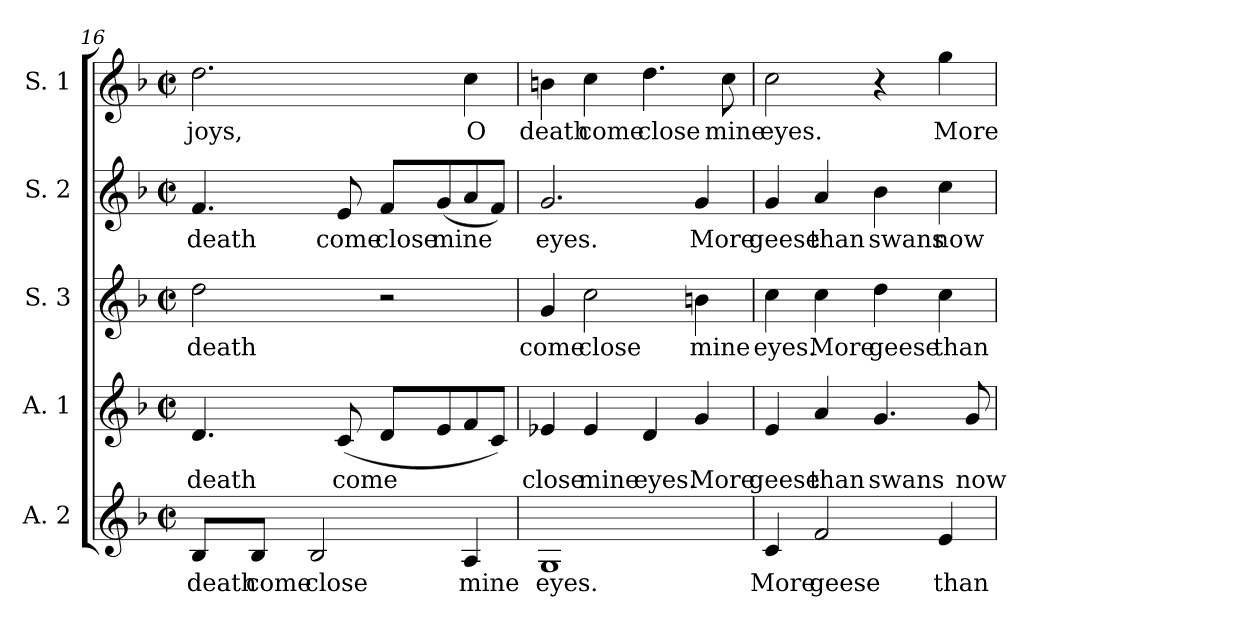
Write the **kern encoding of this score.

**kern	**text	**kern	**text	**kern	**text	**kern	**text	**kern	**text
*part5	*part5	*part4	*part4	*part3	*part3	*part2	*part2	*part1	*part1
*staff5	*staff5	*staff4	*staff4	*staff3	*staff3	*staff2	*staff2	*staff1	*staff1
*I"A. 2	*	*I"A. 1	*	*I"S. 3	*	*I"S. 2	*	*I"S. 1	*
*clefG2	*	*clefG2	*	*clefG2	*	*clefG2	*	*clefG2	*
*k[b-]	*	*k[b-]	*	*k[b-]	*	*k[b-]	*	*k[b-]	*
*F:	*	*F:	*	*F:	*	*F:	*	*F:	*
*M2/2	*	*M2/2	*	*M2/2	*	*M2/2	*	*M2/2	*
*met(c|)	*	*met(c|)	*	*met(c|)	*	*met(c|)	*	*met(c|)	*
=16	=16	=16	=16	=16	=16	=16	=16	=16	=16
!	!LO:LY:b:color=#000000	!	!	!	!	!	!	!	!
!	!	!	!LO:LY:b:color=#000000	!	!	!	!	!	!
!	!	!	!	!	!LO:LY:b:color=#000000	!	!	!	!
!	!	!	!	!	!	!	!LO:LY:b:color=#000000	!	!
!	!	!	!	!	!	!	!	!	!LO:LY:b:color=#000000
8B-i/L	death	4.di/	death	2ddi\	death	4.fi/	death	2.ddi\	joys,
!	!LO:LY:b:color=#000000	!	!	!	!	!	!	!	!
8B-i/J	come	.	.	.	.	.	.	.	.
!	!LO:LY:b:color=#000000	!	!	!	!	!	!	!	!
2B-i/	close	.	.	.	.	.	.	.	.
!	!	!	!LO:LY:b:color=#000000	!	!	!	!	!	!
!	!	!	!	!	!	!	!LO:LY:b:color=#000000	!	!
.	.	(8ci/	come	.	.	8ei/	come	.	.
!	!	!	!	!	!	!	!LO:LY:b:color=#000000	!	!
.	.	8di/L	.	2r	.	8fi/L	close	.	.
!	!	!	!	!	!	!	!LO:LY:b:color=#000000	!	!
.	.	8ei/	.	.	.	(8gi/	mine	.	.
!	!LO:LY:b:color=#000000	!	!	!	!	!	!	!	!
!	!	!	!	!	!	!	!	!	!LO:LY:b:color=#000000
4Ai/	mine	8fi/	.	.	.	8ai/	.	4cci\	O
.	.	8ci/J)	.	.	.	8fi/J)	.	.	.
=17	=17	=17	=17	=17	=17	=17	=17	=17	=17
!	!LO:LY:b:color=#000000	!	!	!	!	!	!	!	!
!	!	!	!LO:LY:b:color=#000000	!	!	!	!	!	!
!	!	!	!	!	!LO:LY:b:color=#000000	!	!	!	!
!	!	!	!	!	!	!	!LO:LY:b:color=#000000	!	!
!	!	!	!	!	!	!	!	!	!LO:LY:b:color=#000000
1Gi	eyes.	4e-Xi/	close	4gi/	come	2.gi/	eyes.	4bni\	death
!	!	!	!LO:LY:b:color=#000000	!	!	!	!	!	!
!	!	!	!	!	!LO:LY:b:color=#000000	!	!	!	!
!	!	!	!	!	!	!	!	!	!LO:LY:b:color=#000000
.	.	4e-i/	mine	2cci\	close	.	.	4cci\	come
!	!	!	!LO:LY:b:color=#000000	!	!	!	!	!	!
!	!	!	!	!	!	!	!	!	!LO:LY:b:color=#000000
.	.	4di/	eyes.	.	.	.	.	4.ddi\	close
!	!	!	!LO:LY:b:color=#000000	!	!	!	!	!	!
!	!	!	!	!	!LO:LY:b:color=#000000	!	!	!	!
!	!	!	!	!	!	!	!LO:LY:b:color=#000000	!	!
.	.	4gi/	More	4bni\	mine	4gi/	More	.	.
!	!	!	!	!	!	!	!	!	!LO:LY:b:color=#000000
.	.	.	.	.	.	.	.	8cci\	mine
!!LO:LB:g=z
=18	=18	=18	=18	=18	=18	=18	=18	=18	=18
!	!LO:LY:b:color=#000000	!	!	!	!	!	!	!	!
!	!	!	!LO:LY:b:color=#000000	!	!	!	!	!	!
!	!	!	!	!	!LO:LY:b:color=#000000	!	!	!	!
!	!	!	!	!	!	!	!LO:LY:b:color=#000000	!	!
!	!	!	!	!	!	!	!	!	!LO:LY:b:color=#000000
4ci/	More	4ei/	geese	4cci\	eyes.	4gi/	geese	2cci\	eyes.
!	!LO:LY:b:color=#000000	!	!	!	!	!	!	!	!
!	!	!	!LO:LY:b:color=#000000	!	!	!	!	!	!
!	!	!	!	!	!LO:LY:b:color=#000000	!	!	!	!
!	!	!	!	!	!	!	!LO:LY:b:color=#000000	!	!
2fi/	geese	4ai/	than	4cci\	More	4ai/	than	.	.
!	!	!	!LO:LY:b:color=#000000	!	!	!	!	!	!
!	!	!	!	!	!LO:LY:b:color=#000000	!	!	!	!
!	!	!	!	!	!	!	!LO:LY:b:color=#000000	!	!
.	.	4.gi/	swans	4ddi\	geese	4b-i\	swans	4r	.
!	!LO:LY:b:color=#000000	!	!	!	!	!	!	!	!
!	!	!	!	!	!LO:LY:b:color=#000000	!	!	!	!
!	!	!	!	!	!	!	!LO:LY:b:color=#000000	!	!
!	!	!	!	!	!	!	!	!	!LO:LY:b:color=#000000
4ei/	than	.	.	4cci\	than	4cci\	now	4ggi\	More
!	!	!	!LO:LY:b:color=#000000	!	!	!	!	!	!
.	.	8gi/	now	.	.	.	.	.	.
=	=	=	=	=	=	=	=	=	=
*-	*-	*-	*-	*-	*-	*-	*-	*-	*-
